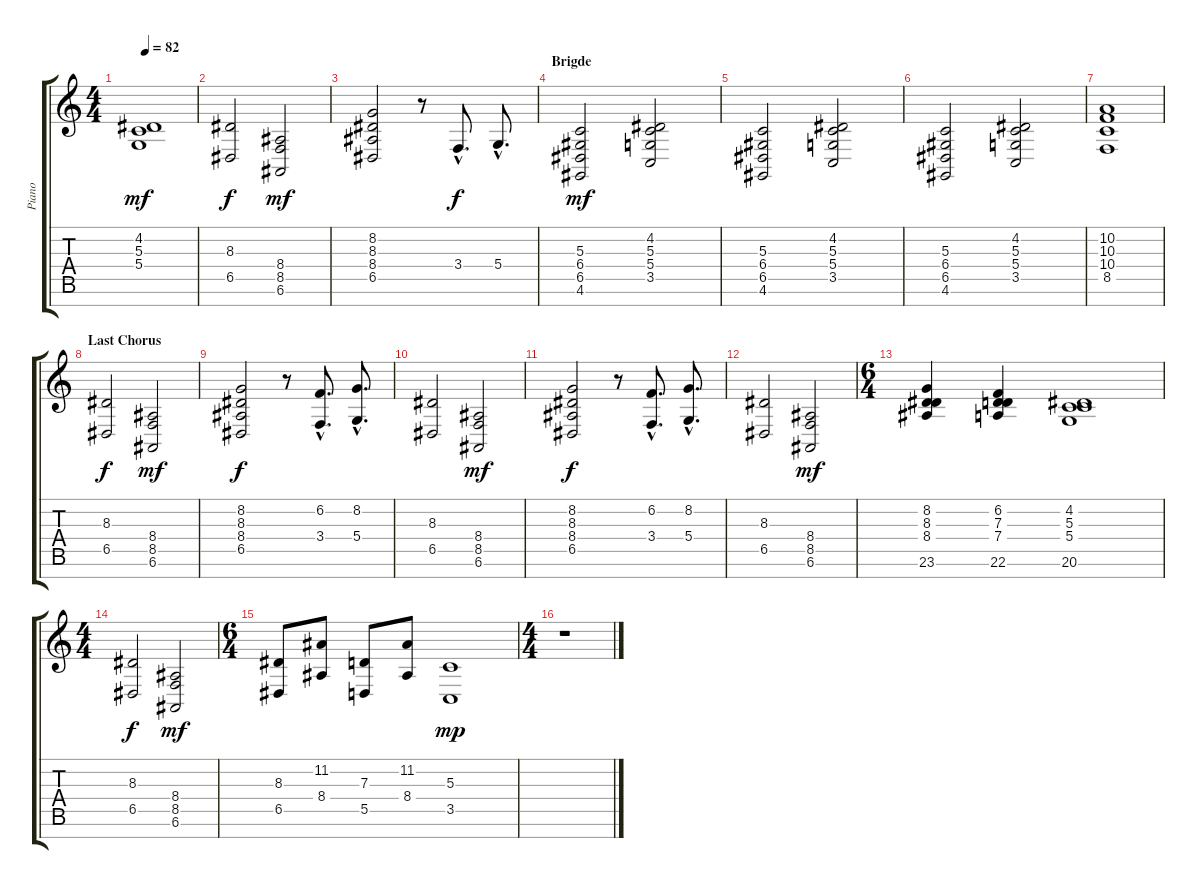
\track ("Piano" "Piano") {instrument electricgrandpiano}
\staff {score tabs}
\tuning (E4 B3 G3 D3 A2 E2 B1) {hide}
\ts (4 4)
\tempo 82
\clef g2
\ks c
(4.2 5.3 5.4).1{dy mf} |
(8.3 6.5).2{dy f} (8.4 8.5 6.6).2{dy mf} |
(8.2 8.3 8.4 6.5).2 r.8 3.4{hac}.8{d dy f} 5.4{hac}.8{d} |
\section ("" "Brigde")
(5.3 6.4 6.5 4.6).2{dy mf} (4.2 5.3 5.4 3.5).2 |
(5.3 6.4 6.5 4.6).2 (4.2 5.3 5.4 3.5).2 |
(5.3 6.4 6.5 4.6).2 (4.2 5.3 5.4 3.5).2 |
(10.2 10.3 10.4 8.5).1 |
\section ("" "Last Chorus")
(8.3 6.5).2{dy f} (8.4 8.5 6.6).2{dy mf} |
(8.2 8.3 8.4 6.5).2{dy f} r.8 (6.2{hac} 3.4{hac}).8{d} (8.2{hac} 5.4{hac}).8{d} |
(8.3 6.5).2 (8.4 8.5 6.6).2{dy mf} |
(8.2 8.3 8.4 6.5).2{dy f} r.8 (6.2{hac} 3.4{hac}).8{d} (8.2{hac} 5.4{hac}).8{d} |
(8.3 6.5).2 (8.4 8.5 6.6).2{dy mf} |
\ts (6 4)
(8.2 8.3 8.4 23.6).4 (6.2 7.3 7.4 22.6).4 (4.2 5.3 5.4 20.6).1 |
\ts (4 4)
(8.3 6.5).2{dy f} (8.4 8.5 6.6).2{dy mf} |
\ts (6 4)
(8.3 6.5).8 (11.2 8.4).8 (7.3 5.5).8 (11.2 8.4).8 (5.3 3.5).1{dy mp} |
\ts (4 4)
r.1
